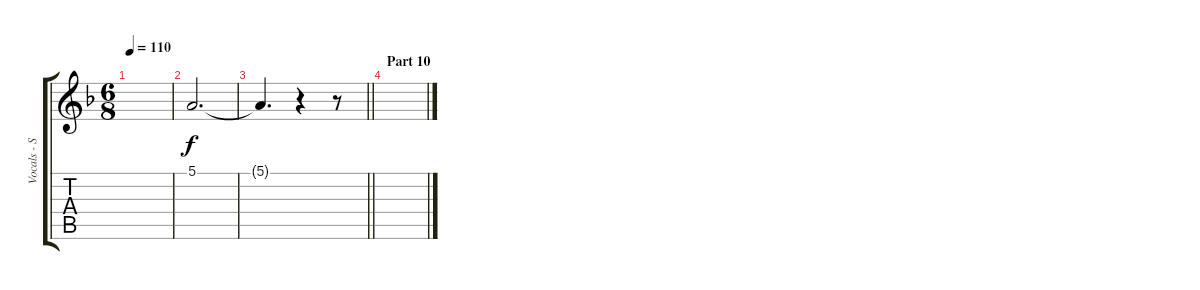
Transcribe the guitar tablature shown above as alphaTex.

\track ("Vocals - Simon Neil" "Vocals - S") {instrument altosax}
\staff {score tabs}
\tuning (E4 B3 G3 D3 A2 E2) {hide}
\ts (6 8)
\tempo 110
\clef g2
\ks dminor
|
5.1.2{d} |
\barLineRight lightlight
5.1{t}.4{d} r.4 r.8 |
\section ("" "Part 10")
